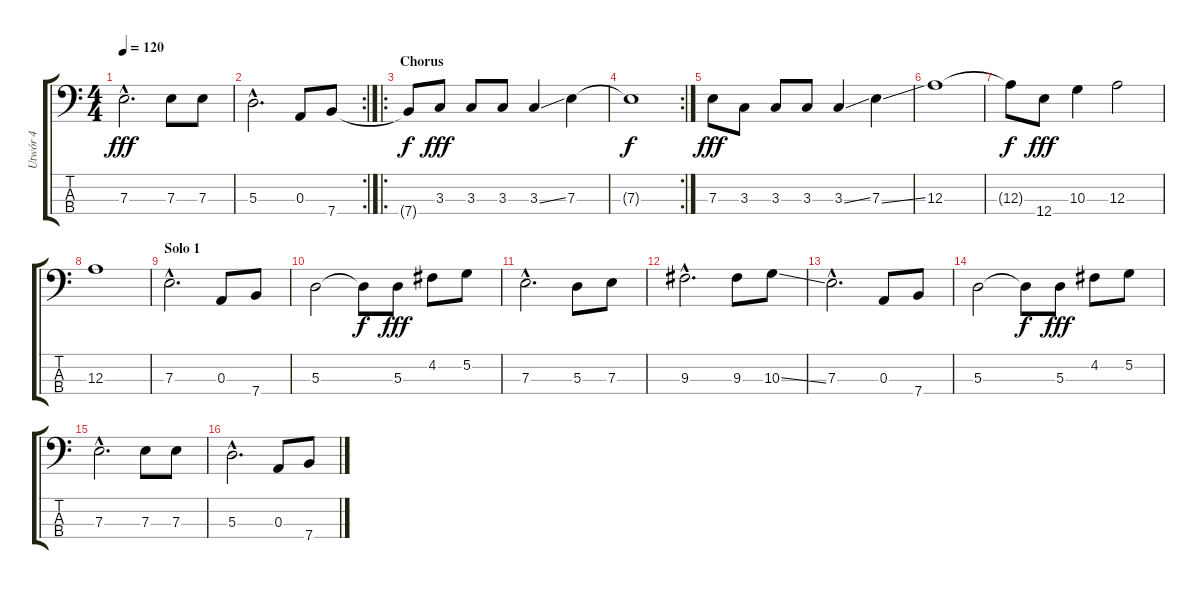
\track ("Utwór 4" "Utwór 4") {instrument electricbassfinger}
\staff {score tabs}
\tuning (G2 D2 A1 E1) {hide}
\ts (4 4)
\tempo 120
\clef f4
\ks c
7.3{hac}.2{d dy fff} 7.3.8 7.3.8 |
\rc 2
5.3{hac}.2{d} 0.3.8 7.4.8 |
\ro
\section ("" "Chorus")
7.4{t}.8{dy f} 3.3.8{dy fff} 3.3.8 3.3.8 3.3{ss}.4 7.3.4 |
\rc 2
7.3{t}.1{dy f} |
7.3.8{dy fff} 3.3.8 3.3.8 3.3.8 3.3{ss}.4 7.3{ss}.4 |
12.3.1 |
12.3{t}.8{dy f} 12.4.8{dy fff} 10.3.4 12.3.2 |
12.3.1 |
\section ("" "Solo 1")
7.3{hac}.2{d} 0.3.8 7.4.8 |
5.3.2 5.3{t}.8{dy f} 5.3.8{dy fff} 4.2.8 5.2.8 |
7.3{hac}.2{d} 5.3.8 7.3.8 |
9.3{hac}.2{d} 9.3.8 10.3{ss}.8 |
7.3{hac}.2{d} 0.3.8 7.4.8 |
5.3.2 5.3{t}.8{dy f} 5.3.8{dy fff} 4.2.8 5.2.8 |
7.3{hac}.2{d} 7.3.8 7.3.8 |
5.3{hac}.2{d} 0.3.8 7.4.8
